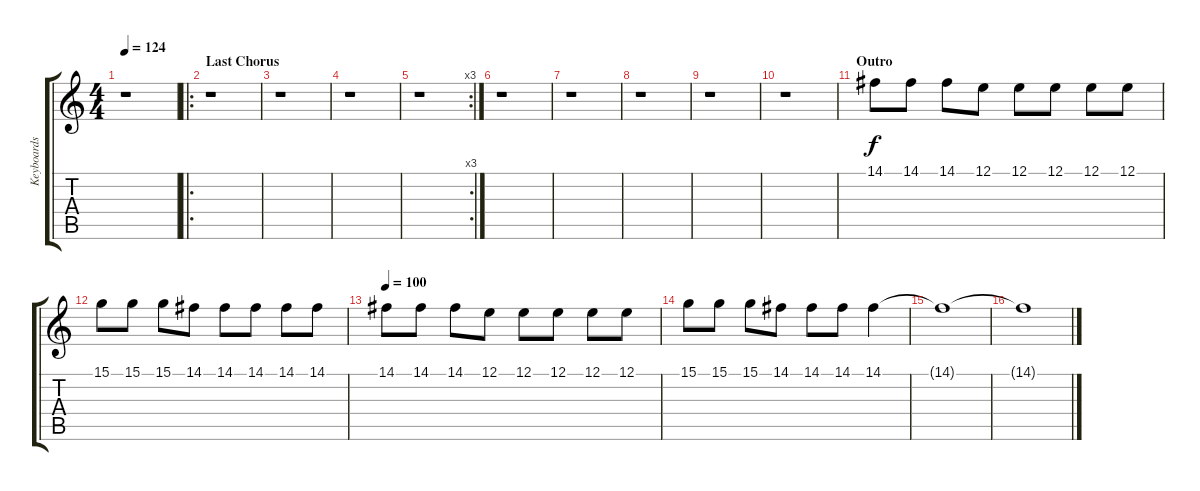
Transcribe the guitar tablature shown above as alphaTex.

\track ("Keyboards 2" "Keyboards ") {instrument pad3polysynth}
\staff {score tabs}
\tuning (E4 B3 G3 D3 A2 E2) {hide}
\ts (4 4)
\tempo 124
\clef g2
\ks c
r.1{dy f} |
\ro
\section ("" "Last Chorus")
r.1 |
r.1 |
r.1 |
\rc 3
r.1 |
r.1 |
r.1 |
r.1 |
r.1 |
r.1 |
\section ("" "Outro")
14.1.8 14.1.8 14.1.8 12.1.8 12.1.8 12.1.8 12.1.8 12.1.8 |
15.1.8 15.1.8 15.1.8 14.1.8 14.1.8 14.1.8 14.1.8 14.1.8 |
\tempo 100
14.1.8 14.1.8 14.1.8 12.1.8 12.1.8 12.1.8 12.1.8 12.1.8 |
15.1.8 15.1.8 15.1.8 14.1.8 14.1.8 14.1.8 14.1.4 |
14.1{t}.1{volume 0} |
14.1{t}.1
